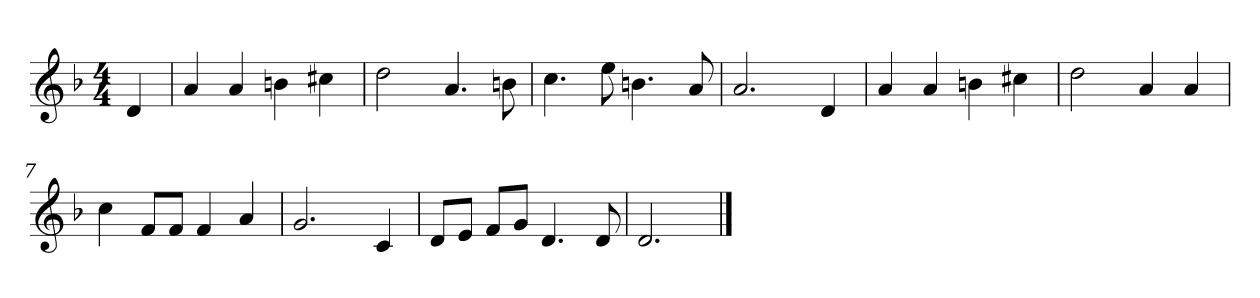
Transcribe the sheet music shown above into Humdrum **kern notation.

**kern
*part1
*staff1
*k[b-]
*M4/4
*MM120
=
4d
=1
4a
4a
4bn
4cc#X
=2
2dd
4.a
8bn
=3
4.cc
8ee
4.bn
8a
=4
2.a
4d
=5
4a
4a
4bn
4cc#X
=6
2dd
4a
4a
=7
4cc
8fL
8fJ
4f
4a
=8
2.g
4c
=9
8dL
8eJ
8fL
8gJ
4.d
8d
=10
2.d
==
*-
